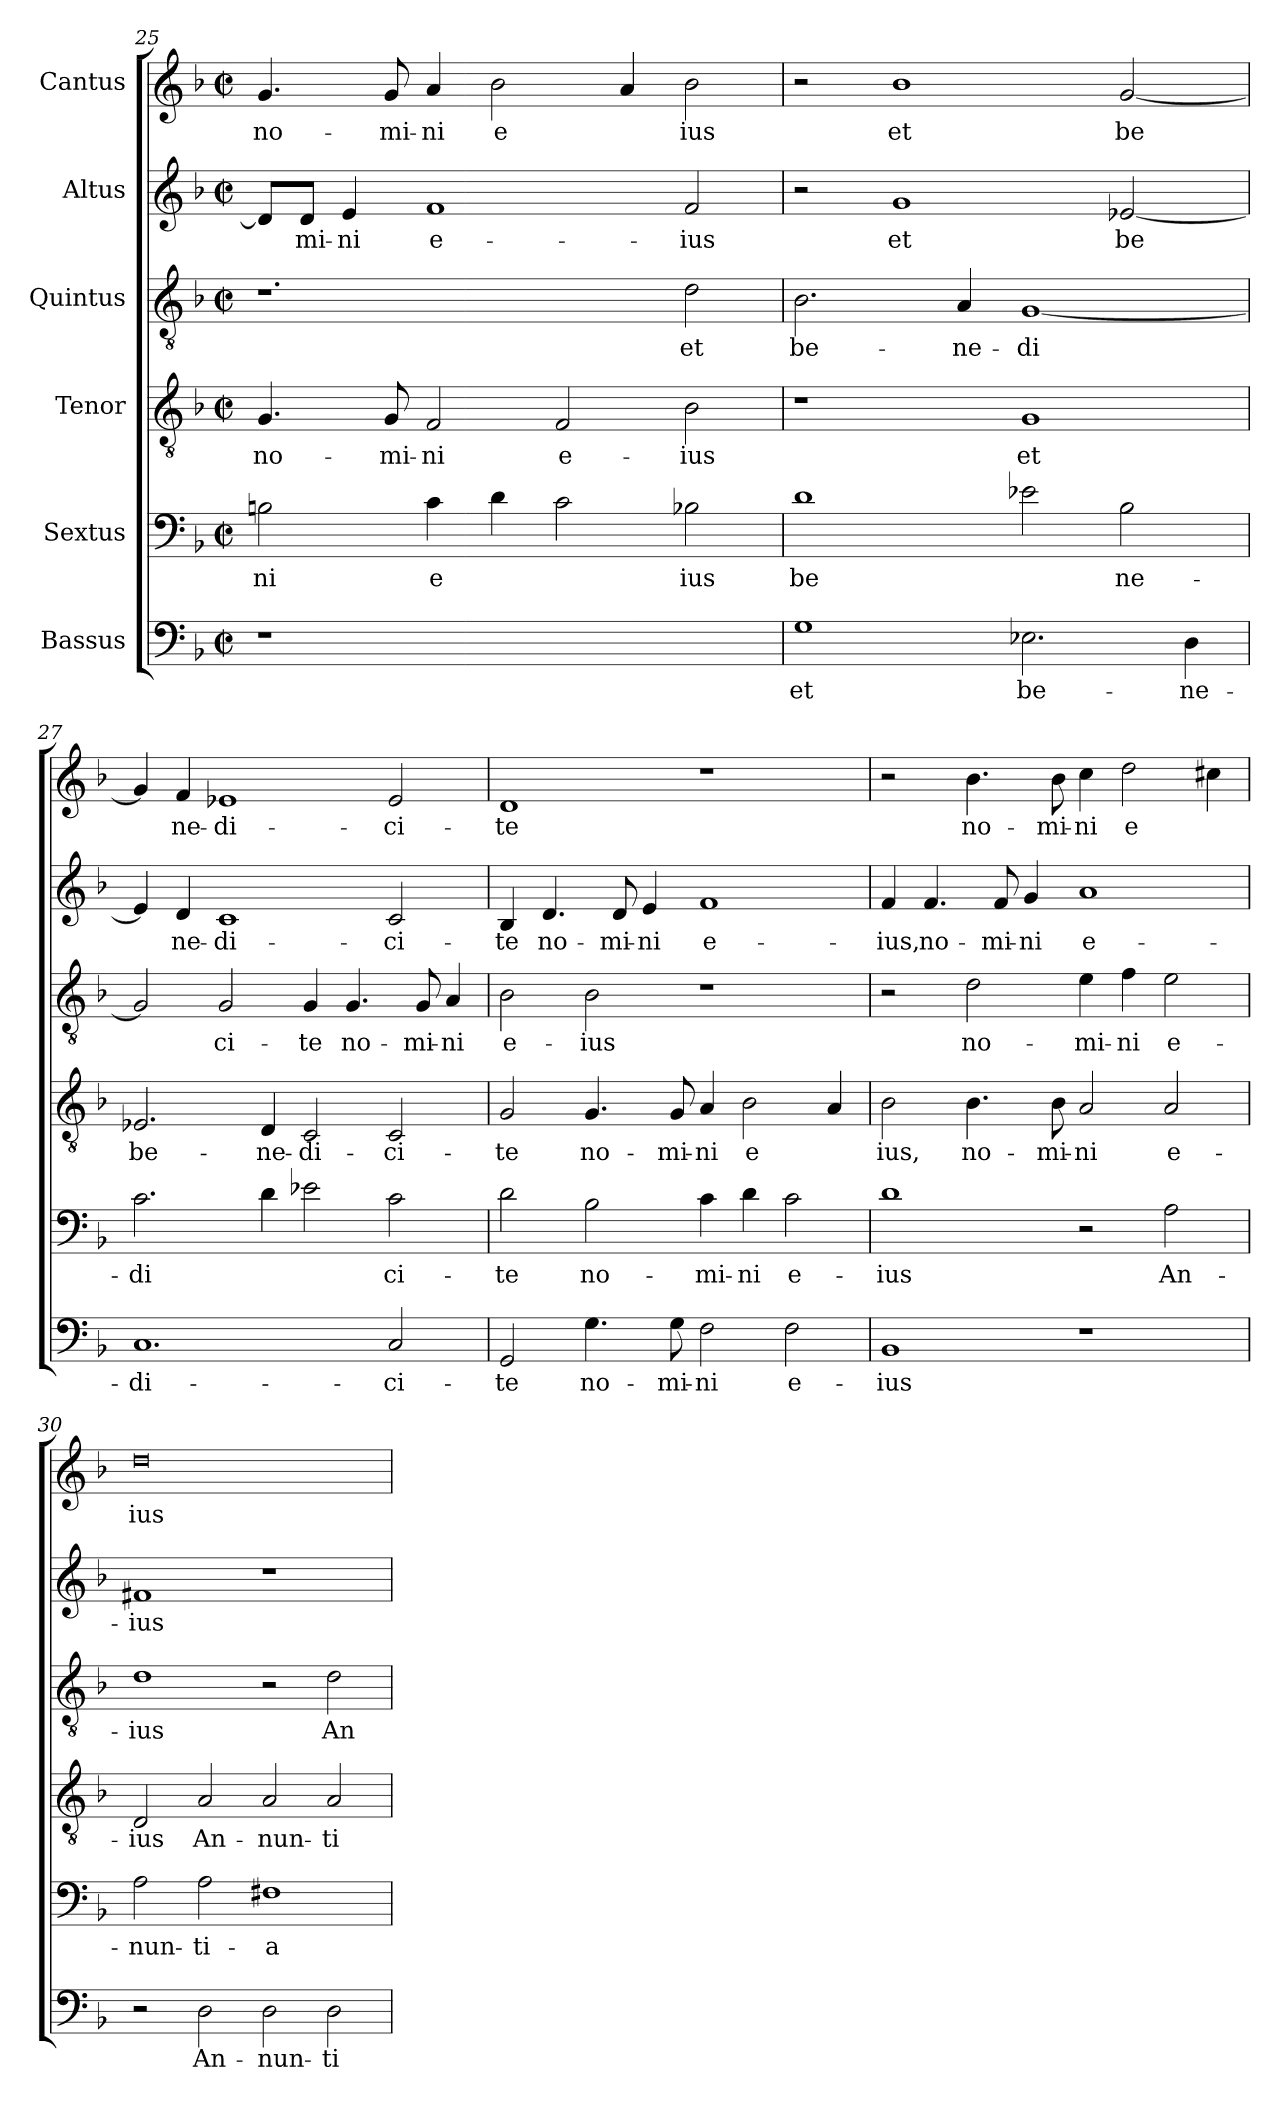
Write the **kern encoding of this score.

**kern	**text	**kern	**text	**kern	**text	**kern	**text	**kern	**text	**kern	**text
*part6	*part6	*part5	*part5	*part4	*part4	*part3	*part3	*part2	*part2	*part1	*part1
*staff6	*staff6	*staff5	*staff5	*staff4	*staff4	*staff3	*staff3	*staff2	*staff2	*staff1	*staff1
*I"Bassus	*	*I"Sextus	*	*I"Tenor	*	*I"Quintus	*	*I"Altus	*	*I"Cantus	*
!!LO:LB:g=z
*clefF4	*	*clefF4	*	*clefGv2	*	*clefGv2	*	*clefG2	*	*clefG2	*
*k[b-]	*	*k[b-]	*	*k[b-]	*	*k[b-]	*	*k[b-]	*	*k[b-]	*
*F:	*	*F:	*	*F:	*	*F:	*	*F:	*	*F:	*
*M2/2	*	*M2/2	*	*M2/2	*	*M2/2	*	*M2/2	*	*M2/2	*
*met(c|)	*	*met(c|)	*	*met(c|)	*	*met(c|)	*	*met(c|)	*	*met(c|)	*
=25	=25	=25	=25	=25	=25	=25	=25	=25	=25	=25	=25
!	!	!	!LO:LY:b:cj	!	!LO:LY:b:cj	!	!	!	!LO:LY:b:cj	!	!LO:LY:b:cj
1r	.	2Bn\	-ni	4.G/	no-	1.r	.	8d/L]	--	4.g/	no-
!	!	!	!	!	!	!	!	!	!LO:LY:b:cj	!	!
.	.	.	.	.	.	.	.	8d/J	-mi-	.	.
!	!	!	!	!	!	!	!	!	!LO:LY:b:cj	!	!
.	.	.	.	.	.	.	.	4e/	-ni	.	.
!	!	!	!	!	!LO:LY:b:cj	!	!	!	!	!	!LO:LY:b:cj
.	.	.	.	8G/	-mi-	.	.	.	.	8g/	-mi-
!	!	!	!LO:LY:b:cj	!	!LO:LY:b:cj	!	!	!	!LO:LY:b:cj	!	!LO:LY:b:cj
.	.	4c\	e-	2F/	-ni	.	.	1f	e-	4a/	-ni
!	!	!	!LO:LY:b:cj	!	!	!	!	!	!	!	!LO:LY:b:cj
.	.	4d\	--	.	.	.	.	.	.	2b-\	e-
!	!	!	!LO:LY:b:cj	!	!LO:LY:b:cj	!	!	!	!	!	!
1ryy	.	2c\	--	2F/	e-	.	.	.	.	.	.
!	!	!	!	!	!	!	!	!	!	!	!LO:LY:b:cj
.	.	.	.	.	.	.	.	.	.	4a/	--
!	!	!	!LO:LY:b:cj	!	!LO:LY:b:cj	!	!LO:LY:b:cj	!	!LO:LY:b:cj	!	!LO:LY:b:cj
.	.	2B-X\	-ius	2B-\	-ius	2d\	et	2f/	-ius	2b-\	-ius
=26	=26	=26	=26	=26	=26	=26	=26	=26	=26	=26	=26
!	!LO:LY:b:cj	!	!LO:LY:b:cj	!	!	!	!LO:LY:b:cj	!	!	!	!
1G	et	1d	be-	1r	.	2.B-\	be-	2r	.	2r	.
!	!	!	!	!	!	!	!	!	!LO:LY:b:cj	!	!LO:LY:b:cj
.	.	.	.	.	.	.	.	1g	et	1b-	et
!	!	!	!	!	!	!	!LO:LY:b:cj	!	!	!	!
.	.	.	.	.	.	4A/	-ne-	.	.	.	.
!	!LO:LY:b:cj	!	!LO:LY:b:cj	!	!LO:LY:b:cj	!	!LO:LY:b:cj	!	!	!	!
2.E-X\	be-	2e-X\	--	1G	et	[<1G	-di-	.	.	.	.
!	!	!	!LO:LY:b:cj	!	!	!	!	!	!LO:LY:b:cj	!	!LO:LY:b:cj
.	.	2B-\	-ne-	.	.	.	.	[<2e-X/	be-	[<2g/	be-
!	!LO:LY:b:cj	!	!	!	!	!	!	!	!	!	!
4D\	-ne-	.	.	.	.	.	.	.	.	.	.
=27	=27	=27	=27	=27	=27	=27	=27	=27	=27	=27	=27
!	!LO:LY:b:cj	!	!LO:LY:b:cj	!	!LO:LY:b:cj	!	!LO:LY:b:cj	!	!LO:LY:b:cj	!	!LO:LY:b:cj
1.C	-di-	2.c\	-di-	2.E-X/	be-	2G/]	--	4e-/]	--	4g/]	--
!	!	!	!	!	!	!	!	!	!LO:LY:b:cj	!	!LO:LY:b:cj
.	.	.	.	.	.	.	.	4d/	-ne-	4f/	-ne-
!	!	!	!	!	!	!	!LO:LY:b:cj	!	!LO:LY:b:cj	!	!LO:LY:b:cj
.	.	.	.	.	.	2G/	-ci-	1c	-di-	1e-X	-di-
!	!	!	!LO:LY:b:cj	!	!LO:LY:b:cj	!	!	!	!	!	!
.	.	4d\	--	4D/	-ne-	.	.	.	.	.	.
!	!	!	!LO:LY:b:cj	!	!LO:LY:b:cj	!	!LO:LY:b:cj	!	!	!	!
.	.	2e-X\	--	2C/	-di-	4G/	-te	.	.	.	.
!	!	!	!	!	!	!	!LO:LY:b:cj	!	!	!	!
.	.	.	.	.	.	4.G/	no-	.	.	.	.
!	!LO:LY:b:cj	!	!LO:LY:b:cj	!	!LO:LY:b:cj	!	!	!	!LO:LY:b:cj	!	!LO:LY:b:cj
2C/	-ci-	2c\	-ci-	2C/	-ci-	.	.	2c/	-ci-	2e-/	-ci-
!	!	!	!	!	!	!	!LO:LY:b:cj	!	!	!	!
.	.	.	.	.	.	8G/	-mi-	.	.	.	.
!	!	!	!	!	!	!	!LO:LY:b:cj	!	!	!	!
.	.	.	.	.	.	4A/	-ni	.	.	.	.
=28	=28	=28	=28	=28	=28	=28	=28	=28	=28	=28	=28
!	!LO:LY:b:cj	!	!LO:LY:b:cj	!	!LO:LY:b:cj	!	!LO:LY:b:cj	!	!LO:LY:b:cj	!	!LO:LY:b:cj
2GG/	-te	2d\	-te	2G/	-te	2B-\	e-	4B-/	-te	1d	-te
!	!	!	!	!	!	!	!	!	!LO:LY:b:cj	!	!
.	.	.	.	.	.	.	.	4.d/	no-	.	.
!	!LO:LY:b:cj	!	!LO:LY:b:cj	!	!LO:LY:b:cj	!	!LO:LY:b:cj	!	!	!	!
4.G\	no-	2B-\	no-	4.G/	no-	2B-\	-ius	.	.	.	.
!	!	!	!	!	!	!	!	!	!LO:LY:b:cj	!	!
.	.	.	.	.	.	.	.	8d/	-mi-	.	.
!	!	!	!	!	!	!	!	!	!LO:LY:b:cj	!	!
.	.	.	.	.	.	.	.	4e/	-ni	.	.
!	!LO:LY:b:cj	!	!	!	!LO:LY:b:cj	!	!	!	!	!	!
8G\	-mi-	.	.	8G/	-mi-	.	.	.	.	.	.
!	!LO:LY:b:cj	!	!LO:LY:b:cj	!	!LO:LY:b:cj	!	!	!	!LO:LY:b:cj	!	!
2F\	-ni	4c\	-mi-	4A/	-ni	1r	.	1f	e-	1r	.
!	!	!	!LO:LY:b:cj	!	!LO:LY:b:cj	!	!	!	!	!	!
.	.	4d\	-ni	2B-\	e-	.	.	.	.	.	.
!	!LO:LY:b:cj	!	!LO:LY:b:cj	!	!	!	!	!	!	!	!
2F\	e-	2c\	e-	.	.	.	.	.	.	.	.
!	!	!	!	!	!LO:LY:b:cj	!	!	!	!	!	!
.	.	.	.	4A/	--	.	.	.	.	.	.
!!LO:PB:g=z
=29	=29	=29	=29	=29	=29	=29	=29	=29	=29	=29	=29
!	!LO:LY:b:cj	!	!LO:LY:b:cj	!	!LO:LY:b:cj	!	!	!	!LO:LY:b:cj	!	!
1BB-	-ius	1d	-ius	2B-\	-ius,	2r	.	4f/	-ius,	2r	.
!	!	!	!	!	!	!	!	!	!LO:LY:b:cj	!	!
.	.	.	.	.	.	.	.	4.f/	no-	.	.
!	!	!	!	!	!LO:LY:b:cj	!	!LO:LY:b:cj	!	!	!	!LO:LY:b:cj
.	.	.	.	4.B-\	no-	2d\	no-	.	.	4.b-\	no-
!	!	!	!	!	!	!	!	!	!LO:LY:b:cj	!	!
.	.	.	.	.	.	.	.	8f/	-mi-	.	.
!	!	!	!	!	!	!	!	!	!LO:LY:b:cj	!	!
.	.	.	.	.	.	.	.	4g/	-ni	.	.
!	!	!	!	!	!LO:LY:b:cj	!	!	!	!	!	!LO:LY:b:cj
.	.	.	.	8B-\	-mi-	.	.	.	.	8b-\	-mi-
!	!	!	!	!	!LO:LY:b:cj	!	!LO:LY:b:cj	!	!LO:LY:b:cj	!	!LO:LY:b:cj
1r	.	2r	.	2A/	-ni	4e\	-mi-	1a	e-	4cc\	-ni
!	!	!	!	!	!	!	!LO:LY:b:cj	!	!	!	!LO:LY:b:cj
.	.	.	.	.	.	4f\	-ni	.	.	2dd\	e-
!	!	!	!LO:LY:b:cj	!	!LO:LY:b:cj	!	!LO:LY:b:cj	!	!	!	!
.	.	2A\	An-	2A/	e-	2e\	e-	.	.	.	.
!	!	!	!	!	!	!	!	!	!	!	!LO:LY:b:cj
.	.	.	.	.	.	.	.	.	.	4cc#X\	--
=30	=30	=30	=30	=30	=30	=30	=30	=30	=30	=30	=30
!	!	!	!LO:LY:b:cj	!	!LO:LY:b:cj	!	!LO:LY:b:cj	!	!LO:LY:b:cj	!	!LO:LY:b:cj
2r	.	2A\	-nun-	2D/	-ius	1d	-ius	1f#X	-ius	0dd	-ius
!	!LO:LY:b:cj	!	!LO:LY:b:cj	!	!LO:LY:b:cj	!	!	!	!	!	!
2D\	An-	2A\	-ti-	2A/	An-	.	.	.	.	.	.
!	!LO:LY:b:cj	!	!LO:LY:b:cj	!	!LO:LY:b:cj	!	!	!	!	!	!
2D\	-nun-	1F#X	-a-	2A/	-nun-	2r	.	1r	.	.	.
!	!LO:LY:b:cj	!	!	!	!LO:LY:b:cj	!	!LO:LY:b:cj	!	!	!	!
2D\	-ti-	.	.	2A/	-ti-	2d\	An-	.	.	.	.
=	=	=	=	=	=	=	=	=	=	=	=
*-	*-	*-	*-	*-	*-	*-	*-	*-	*-	*-	*-
